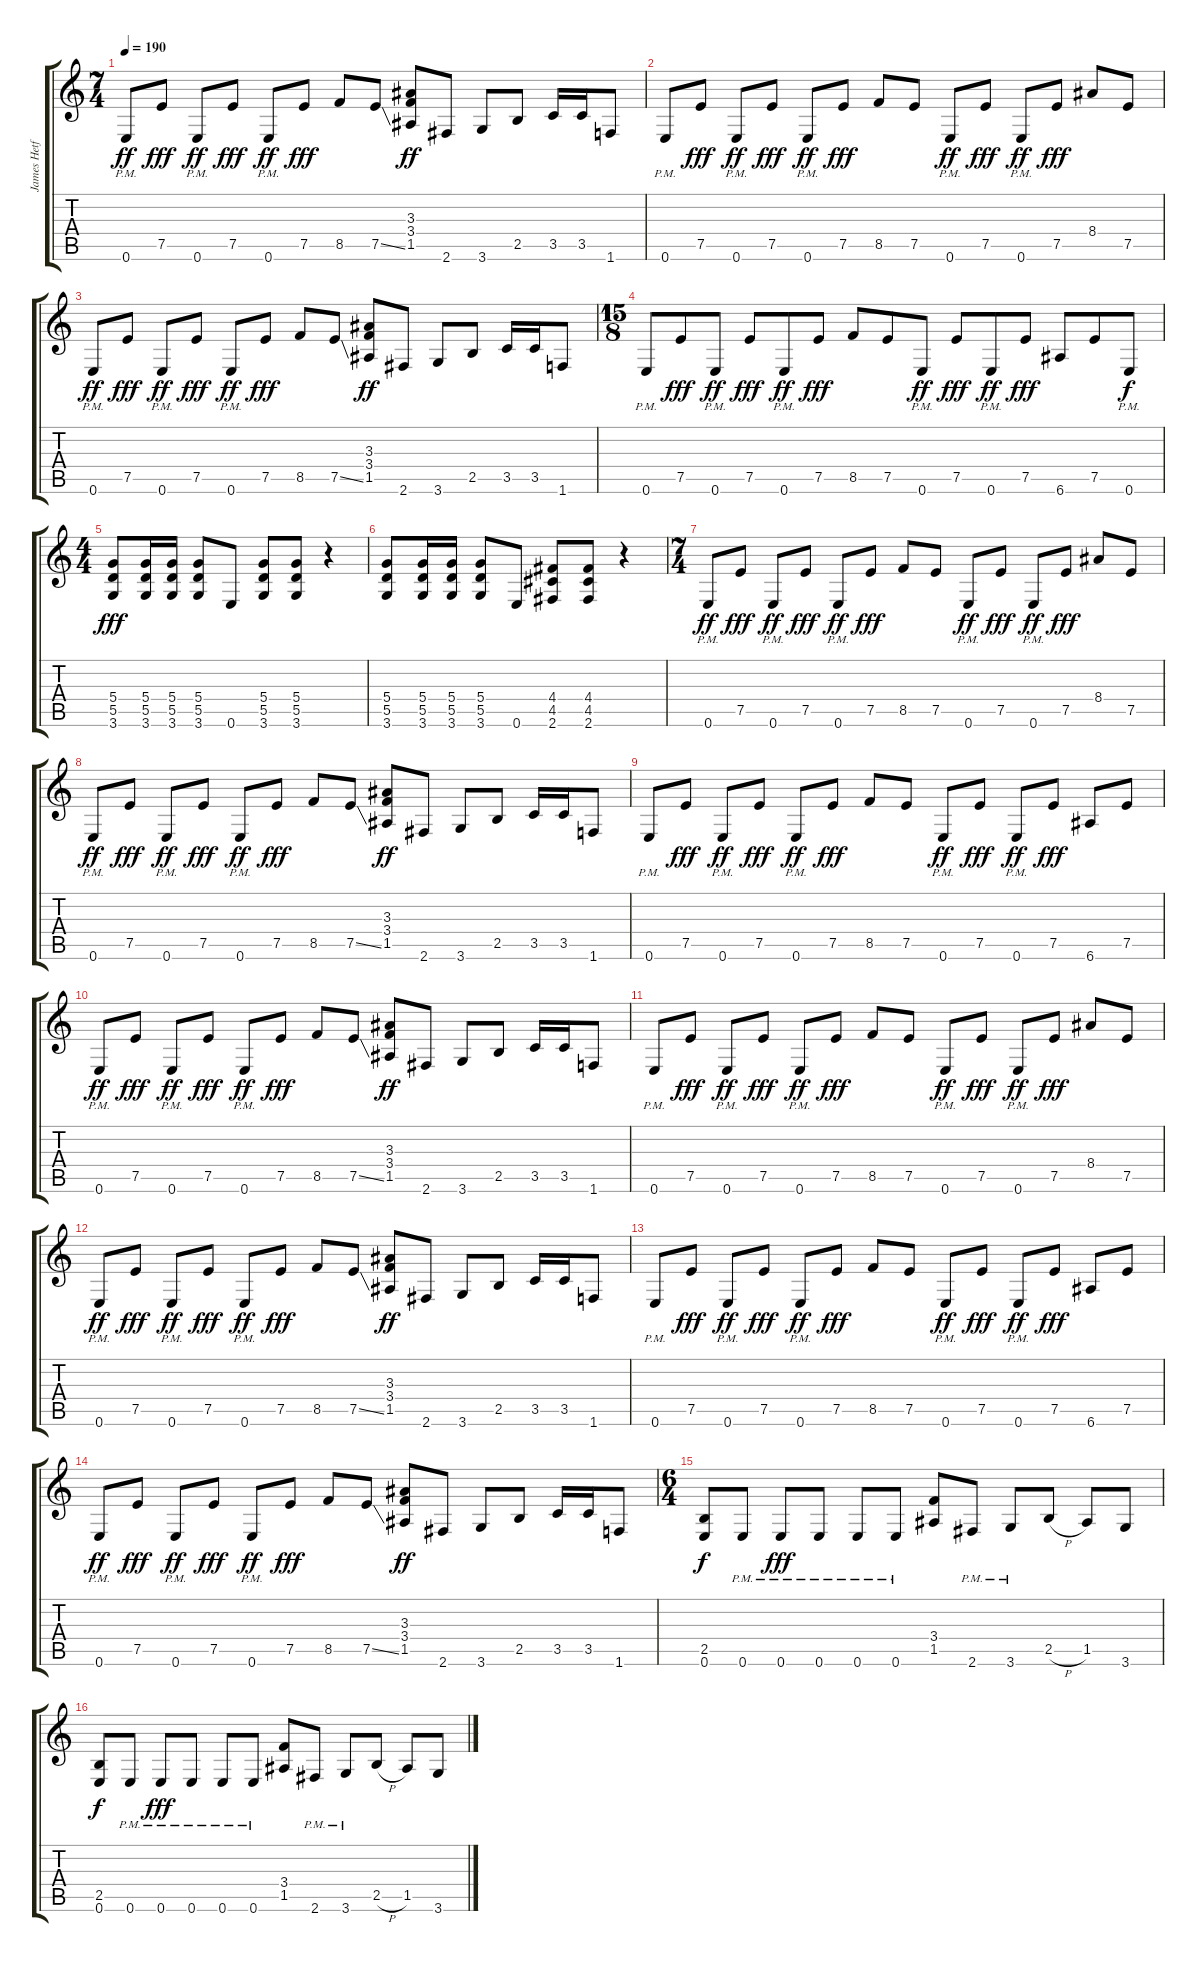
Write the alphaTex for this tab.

\track ("James Hetfield (Guitar I)" "James Hetf") {instrument distortionguitar}
\staff {score tabs}
\tuning (E4 B3 G3 D3 A2 E2) {hide}
\ts (7 4)
\tempo 190
\clef g2
\ks c
0.6{pm}.8{dy ff} 7.5.8{dy fff} 0.6{pm}.8{dy ff} 7.5.8{dy fff} 0.6{pm}.8{dy ff} 7.5.8{dy fff} 8.5.8 7.5{ss}.8 (3.3 3.4 1.5).8{dy ff} 2.6.8 3.6.8 2.5.8 3.5.16 3.5.16 1.6.8 |
0.6{pm}.8 7.5.8{dy fff} 0.6{pm}.8{dy ff} 7.5.8{dy fff} 0.6{pm}.8{dy ff} 7.5.8{dy fff} 8.5.8 7.5.8 0.6{pm}.8{dy ff} 7.5.8{dy fff} 0.6{pm}.8{dy ff} 7.5.8{dy fff} 8.4.8 7.5.8 |
0.6{pm}.8{dy ff} 7.5.8{dy fff} 0.6{pm}.8{dy ff} 7.5.8{dy fff} 0.6{pm}.8{dy ff} 7.5.8{dy fff} 8.5.8 7.5{ss}.8 (3.3 3.4 1.5).8{dy ff} 2.6.8 3.6.8 2.5.8 3.5.16 3.5.16 1.6.8 |
\ts (15 8)
0.6{pm}.8 7.5.8{dy fff} 0.6{pm}.8{dy ff} 7.5.8{dy fff} 0.6{pm}.8{dy ff} 7.5.8{dy fff} 8.5.8 7.5.8 0.6{pm}.8{dy ff} 7.5.8{dy fff} 0.6{pm}.8{dy ff} 7.5.8{dy fff} 6.6.8 7.5.8 0.6{pm}.8{dy f} |
\ts (4 4)
(5.4 5.5 3.6).8{dy fff volume 5} (5.4 5.5 3.6).16 (5.4 5.5 3.6).16 (5.4 5.5 3.6).8 0.6.8 (5.4 5.5 3.6).8 (5.4 5.5 3.6).8 r.4 |
(5.4 5.5 3.6).8 (5.4 5.5 3.6).16 (5.4 5.5 3.6).16 (5.4 5.5 3.6).8 0.6.8 (4.4 4.5 2.6).8 (4.4 4.5 2.6).8 r.4 |
\ts (7 4)
0.6{pm}.8{dy ff} 7.5.8{dy fff} 0.6{pm}.8{dy ff} 7.5.8{dy fff} 0.6{pm}.8{dy ff} 7.5.8{dy fff} 8.5.8 7.5.8 0.6{pm}.8{dy ff} 7.5.8{dy fff} 0.6{pm}.8{dy ff} 7.5.8{dy fff} 8.4.8 7.5.8 |
0.6{pm}.8{dy ff} 7.5.8{dy fff} 0.6{pm}.8{dy ff} 7.5.8{dy fff} 0.6{pm}.8{dy ff} 7.5.8{dy fff} 8.5.8 7.5{ss}.8 (3.3 3.4 1.5).8{dy ff} 2.6.8 3.6.8 2.5.8 3.5.16 3.5.16 1.6.8 |
0.6{pm}.8 7.5.8{dy fff} 0.6{pm}.8{dy ff} 7.5.8{dy fff} 0.6{pm}.8{dy ff} 7.5.8{dy fff} 8.5.8 7.5.8 0.6{pm}.8{dy ff} 7.5.8{dy fff} 0.6{pm}.8{dy ff} 7.5.8{dy fff} 6.6.8 7.5.8 |
0.6{pm}.8{dy ff} 7.5.8{dy fff} 0.6{pm}.8{dy ff} 7.5.8{dy fff} 0.6{pm}.8{dy ff} 7.5.8{dy fff} 8.5.8 7.5{ss}.8 (3.3 3.4 1.5).8{dy ff} 2.6.8 3.6.8 2.5.8 3.5.16 3.5.16 1.6.8 |
0.6{pm}.8 7.5.8{dy fff} 0.6{pm}.8{dy ff} 7.5.8{dy fff} 0.6{pm}.8{dy ff} 7.5.8{dy fff} 8.5.8 7.5.8 0.6{pm}.8{dy ff} 7.5.8{dy fff} 0.6{pm}.8{dy ff} 7.5.8{dy fff} 8.4.8 7.5.8 |
0.6{pm}.8{dy ff} 7.5.8{dy fff} 0.6{pm}.8{dy ff} 7.5.8{dy fff} 0.6{pm}.8{dy ff} 7.5.8{dy fff} 8.5.8 7.5{ss}.8 (3.3 3.4 1.5).8{dy ff} 2.6.8 3.6.8 2.5.8 3.5.16 3.5.16 1.6.8 |
0.6{pm}.8 7.5.8{dy fff} 0.6{pm}.8{dy ff} 7.5.8{dy fff} 0.6{pm}.8{dy ff} 7.5.8{dy fff} 8.5.8 7.5.8 0.6{pm}.8{dy ff} 7.5.8{dy fff} 0.6{pm}.8{dy ff} 7.5.8{dy fff} 6.6.8 7.5.8 |
0.6{pm}.8{dy ff} 7.5.8{dy fff} 0.6{pm}.8{dy ff} 7.5.8{dy fff} 0.6{pm}.8{dy ff} 7.5.8{dy fff} 8.5.8 7.5{ss}.8 (3.3 3.4 1.5).8{dy ff} 2.6.8 3.6.8 2.5.8 3.5.16 3.5.16 1.6.8 |
\ts (6 4)
(2.5 0.6).8{dy f} 0.6{pm}.8 0.6{pm}.8{dy fff} 0.6{pm}.8 0.6{pm}.8 0.6{pm}.8 (3.4 1.5).8 2.6{pm}.8 3.6{pm}.8 2.5{h}.8 1.5.8 3.6.8 |
(2.5 0.6).8{dy f} 0.6{pm}.8 0.6{pm}.8{dy fff} 0.6{pm}.8 0.6{pm}.8 0.6{pm}.8 (3.4 1.5).8 2.6{pm}.8 3.6{pm}.8 2.5{h}.8 1.5.8 3.6.8
